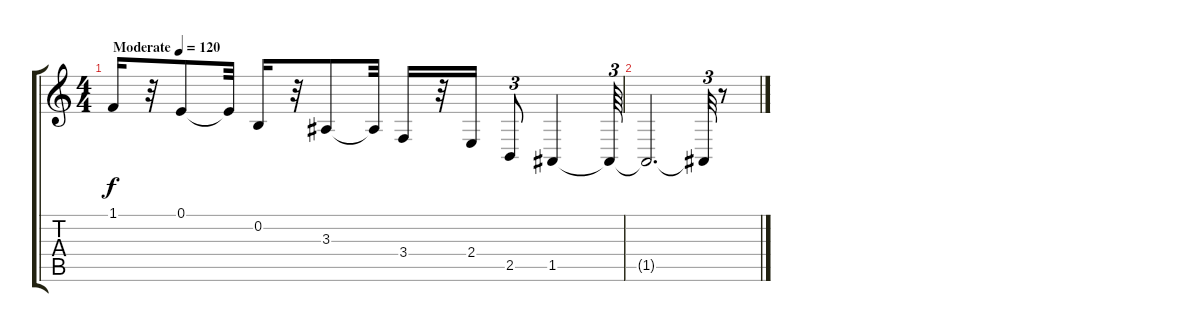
\track "" {instrument stringensemble1}
\staff {score tabs}
\tuning (E4 B3 G3 D3 A2 E2) {hide}
\ts (4 4)
\tempo (120 "Moderate")
\clef g2
\ks c
1.1.16{dy f instrument stringensemble1} r.32 0.1.8 0.1{t}.32 0.2.16 r.32 3.3.8 3.3{t}.32 3.4.16 r.32 2.4.16 2.5.8{tu (3 2)} 1.5.4 1.5{t}.64{tu (3 2)} |
1.5{t}.2{d} 1.5{t}.32{tu (3 2)} r.8
